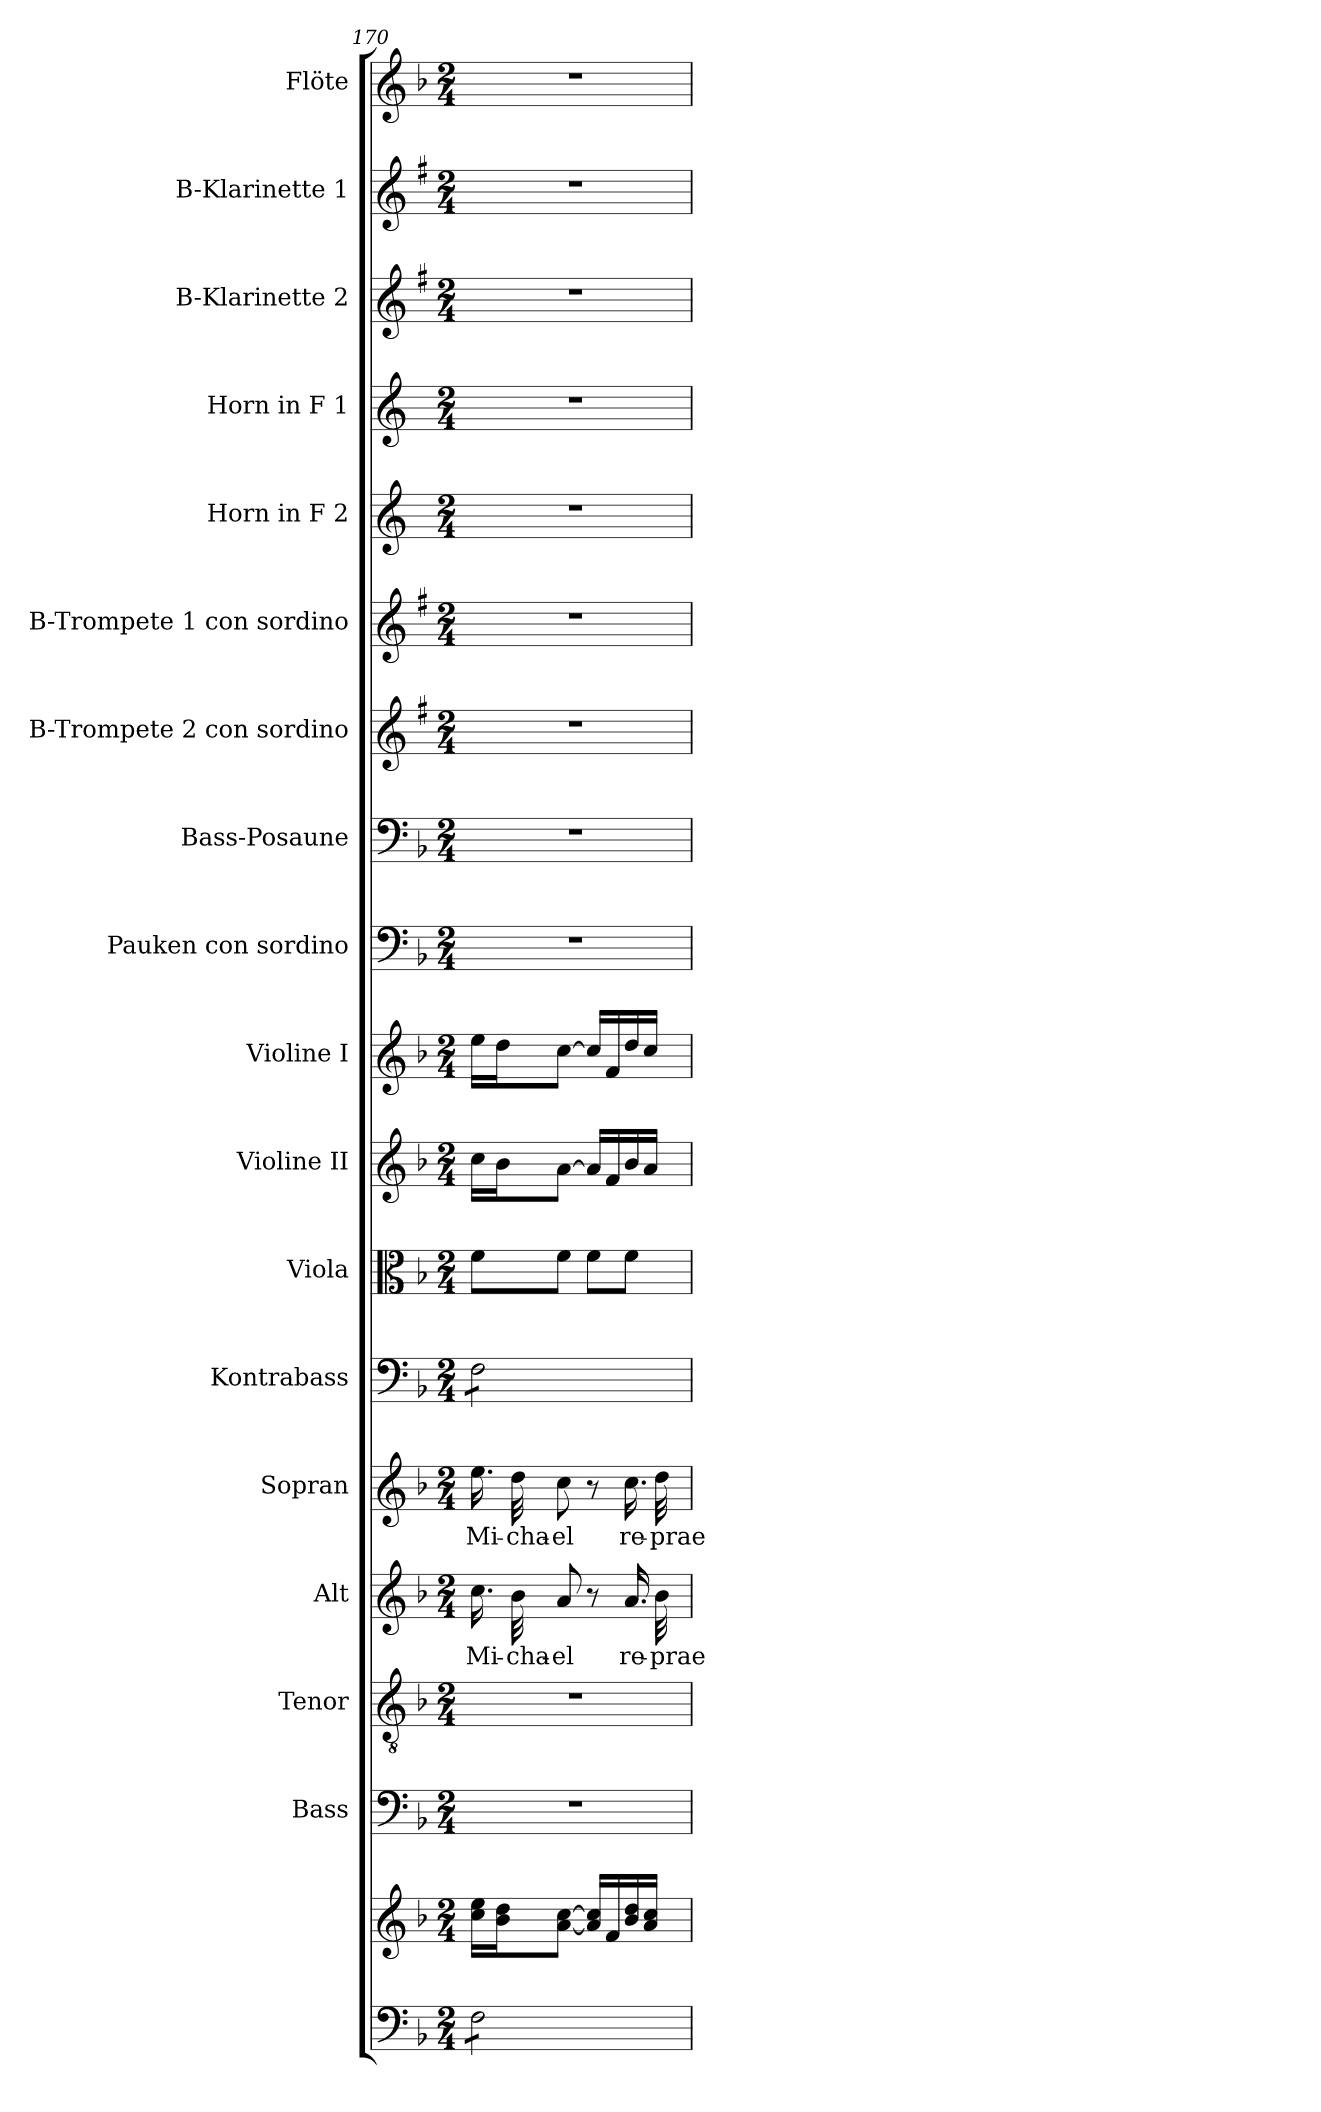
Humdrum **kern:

**kern	**kern	**kern	**kern	**kern	**text	**kern	**text	**kern	**kern	**kern	**kern	**kern	**kern	**kern	**kern	**kern	**kern	**kern	**kern	**kern
*part18	*part18	*part17	*part16	*part15	*part15	*part14	*part14	*part13	*part12	*part11	*part10	*part9	*part8	*part7	*part6	*part5	*part4	*part3	*part2	*part1
*staff19	*staff18	*staff17	*staff16	*staff15	*staff15	*staff14	*staff14	*staff13	*staff12	*staff11	*staff10	*staff9	*staff8	*staff7	*staff6	*staff5	*staff4	*staff3	*staff2	*staff1
*	*	*I"Bass	*I"Tenor	*I"Alt	*	*I"Sopran	*	*I"Kontrabass	*I"Viola	*I"Violine II	*I"Violine I	*I"Pauken con sordino	*I"Bass-Posaune	*I"B-Trompete 2 con sordino	*I"B-Trompete 1 con sordino	*I"Horn in F 2	*I"Horn in F 1	*I"B-Klarinette 2	*I"B-Klarinette 1	*I"Flöte
*	*	*I'B.	*I'T.	*I'A.	*	*I'S.	*	*I'Kb.	*I'Vla.	*I'Vl. II	*I'Vl. I	*I'Pk.	*I'B. Pos.	*I'B Trp. 2	*I'B Trp. 1	*	*	*I'B Kl. 2	*I'B Kl. 1	*I'Fl.
!!LO:PB:g=z
*clefF4	*clefG2	*clefF4	*clefGv2	*clefG2	*	*clefG2	*	*clefF4	*clefC3	*clefG2	*clefG2	*clefF4	*clefF4	*clefG2	*clefG2	*clefG2	*clefG2	*clefG2	*clefG2	*clefG2
*	*	*	*	*	*	*	*	*ITrd7c12	*	*	*	*	*	*ITrd1c2	*ITrd1c2	*ITrd4c7	*ITrd4c7	*ITrd1c2	*ITrd1c2	*
*k[b-]	*k[b-]	*k[b-]	*k[b-]	*k[b-]	*	*k[b-]	*	*k[b-]	*k[b-]	*k[b-]	*k[b-]	*k[b-]	*k[b-]	*k[b-]	*k[b-]	*k[b-]	*k[b-]	*k[b-]	*k[b-]	*k[b-]
*F:	*F:	*F:	*F:	*F:	*	*F:	*	*F:	*F:	*F:	*F:	*F:	*F:	*F:	*F:	*F:	*F:	*F:	*F:	*F:
*M2/4	*M2/4	*M2/4	*M2/4	*M2/4	*	*M2/4	*	*M2/4	*M2/4	*M2/4	*M2/4	*M2/4	*M2/4	*M2/4	*M2/4	*M2/4	*M2/4	*M2/4	*M2/4	*M2/4
=170	=170	=170	=170	=170	=170	=170	=170	=170	=170	=170	=170	=170	=170	=170	=170	=170	=170	=170	=170	=170
!	!	!	!	!	!LO:LY:b	!	!LO:LY:b	!	!	!	!	!	!	!	!	!	!	!	!	!
*tremolo	*	*	*	*	*	*	*	*	*	*	*	*	*	*	*	*	*	*	*	*
*	*	*	*	*	*	*	*	*tremolo	*	*	*	*	*	*	*	*	*	*	*	*
8F\L	16cc\ 16ee\LL	2r	2r	16.cc\	Mi-	16.ee\	Mi-	8FF\L	8f\L	16cc\LL	16ee\LL	2r	2r	2r	2r	2r	2r	2r	2r	2r
.	16b-\ 16dd\J	.	.	.	.	.	.	.	.	16b-\J	16dd\J	.	.	.	.	.	.	.	.	.
!	!	!	!	!	!LO:LY:b	!	!LO:LY:b	!	!	!	!	!	!	!	!	!	!	!	!	!
.	.	.	.	32b-\	-cha-	32dd\	-cha-	.	.	.	.	.	.	.	.	.	.	.	.	.
!	!	!	!	!	!LO:LY:b	!	!LO:LY:b	!	!	!	!	!	!	!	!	!	!	!	!	!
8F\	[8a\ [8cc\J	.	.	8a/	-el	8cc\	-el	8FF\	8f\J	[8a\J	[8cc\J	.	.	.	.	.	.	.	.	.
8F\	16a/] 16cc/]LL	.	.	8r	.	8r	.	8FF\	8f\L	16a/LL]	16cc/LL]	.	.	.	.	.	.	.	.	.
.	16f/	.	.	.	.	.	.	.	.	16f/	16f/	.	.	.	.	.	.	.	.	.
!	!	!	!	!	!LO:LY:b	!	!LO:LY:b	!	!	!	!	!	!	!	!	!	!	!	!	!
8F\J	16b-/ 16dd/	.	.	16.a/	re-	16.cc\	re-	8FF\J	8f\J	16b-/	16dd/	.	.	.	.	.	.	.	.	.
*	*	*	*	*	*	*	*	*Xtremolo	*	*	*	*	*	*	*	*	*	*	*	*
*Xtremolo	*	*	*	*	*	*	*	*	*	*	*	*	*	*	*	*	*	*	*	*
.	16a/ 16cc/JJ	.	.	.	.	.	.	.	.	16a/JJ	16cc/JJ	.	.	.	.	.	.	.	.	.
!	!	!	!	!	!LO:LY:b	!	!LO:LY:b	!	!	!	!	!	!	!	!	!	!	!	!	!
.	.	.	.	32b-\	-prae-	32dd\	-prae-	.	.	.	.	.	.	.	.	.	.	.	.	.
=	=	=	=	=	=	=	=	=	=	=	=	=	=	=	=	=	=	=	=	=
*-	*-	*-	*-	*-	*-	*-	*-	*-	*-	*-	*-	*-	*-	*-	*-	*-	*-	*-	*-	*-
